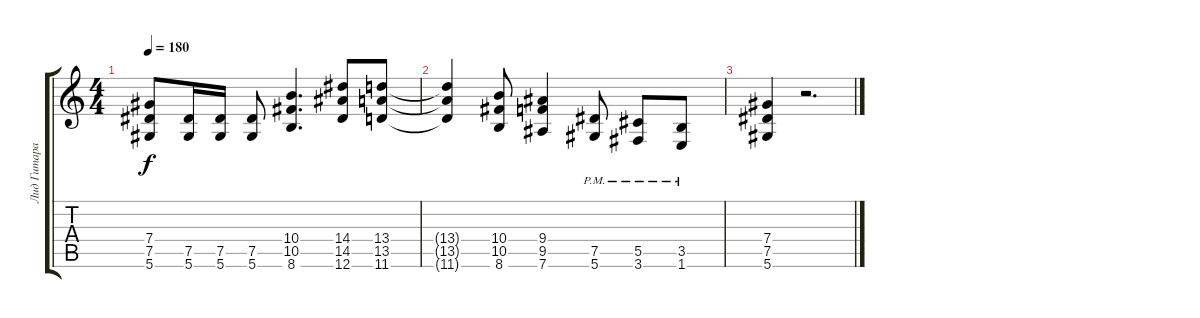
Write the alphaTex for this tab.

\track ("Лид Гитара" "Лид Гитара") {instrument distortionguitar}
\staff {score tabs}
\tuning (Eb4 Bb3 Gb3 Db3 Ab2 Eb2) {hide}
\ts (4 4)
\tempo 180
\clef g2
\ks c
(7.4 7.5 5.6).8{dy f} (7.5 5.6).16 (7.5 5.6).16 (7.5 5.6).8 (10.4 10.5 8.6).4{d} (14.4 14.5 12.6).8 (13.4 13.5 11.6).8 |
(13.4{t} 13.5{t} 11.6{t}).4 (10.4 10.5 8.6).8 (9.4 9.5 7.6).4 (7.5{pm} 5.6{pm}).8 (5.5{pm} 3.6{pm}).8 (3.5{pm} 1.6{pm}).8 |
(7.4 7.5 5.6).4 r.2{d}
